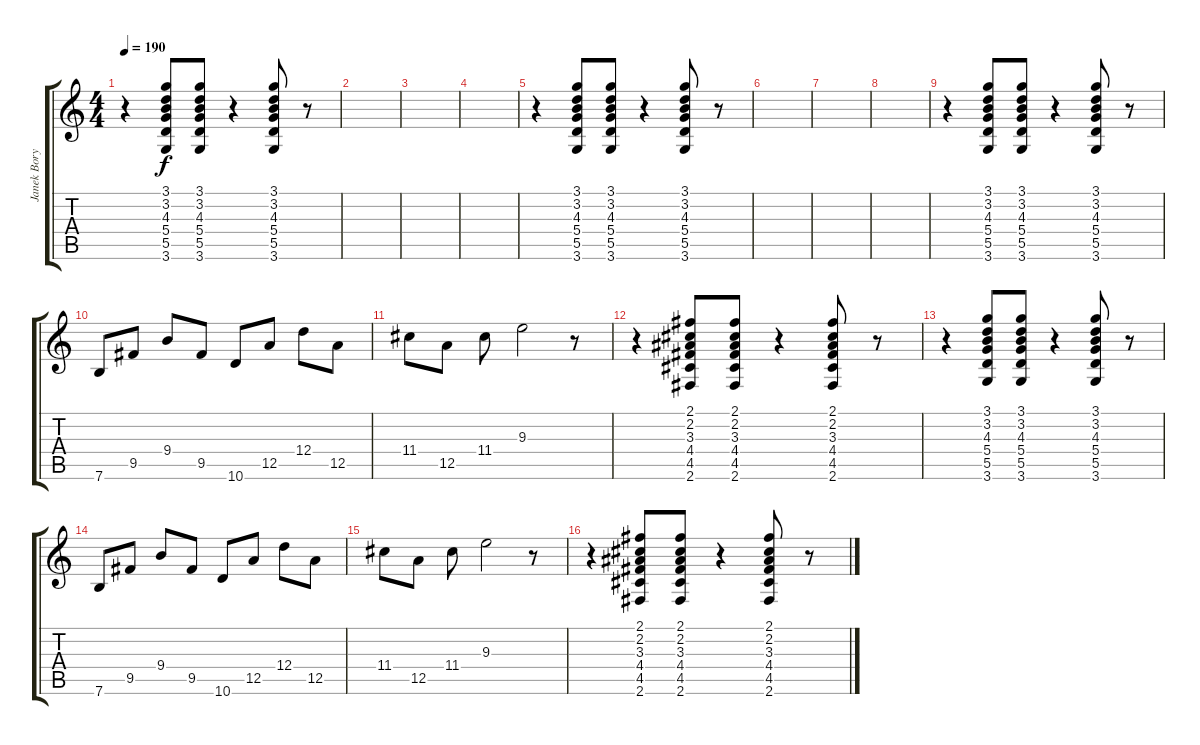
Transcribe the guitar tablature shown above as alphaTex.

\track ("Janek Borysewicz" "Janek Bory") {instrument acousticguitarsteel}
\staff {score tabs}
\tuning (E4 B3 G3 D3 A2 E2) {hide}
\ts (4 4)
\tempo 190
\clef g2
\ks c
r.4{dy f} (3.1 3.2 4.3 5.4 5.5 3.6).8 (3.1 3.2 4.3 5.4 5.5 3.6).8 r.4 (3.1 3.2 4.3 5.4 5.5 3.6).8 r.8 |
|
|
|
r.4 (3.1 3.2 4.3 5.4 5.5 3.6).8 (3.1 3.2 4.3 5.4 5.5 3.6).8 r.4 (3.1 3.2 4.3 5.4 5.5 3.6).8 r.8 |
|
|
|
r.4 (3.1 3.2 4.3 5.4 5.5 3.6).8 (3.1 3.2 4.3 5.4 5.5 3.6).8 r.4 (3.1 3.2 4.3 5.4 5.5 3.6).8 r.8 |
7.6.8 9.5.8 9.4.8 9.5.8 10.6.8 12.5.8 12.4.8 12.5.8 |
11.4.8 12.5.8 11.4.8 9.3.2 r.8 |
r.4 (2.1 2.2 3.3 4.4 4.5 2.6).8 (2.1 2.2 3.3 4.4 4.5 2.6).8 r.4 (2.1 2.2 3.3 4.4 4.5 2.6).8 r.8 |
r.4 (3.1 3.2 4.3 5.4 5.5 3.6).8 (3.1 3.2 4.3 5.4 5.5 3.6).8 r.4 (3.1 3.2 4.3 5.4 5.5 3.6).8 r.8 |
7.6.8 9.5.8 9.4.8 9.5.8 10.6.8 12.5.8 12.4.8 12.5.8 |
11.4.8 12.5.8 11.4.8 9.3.2 r.8 |
r.4 (2.1 2.2 3.3 4.4 4.5 2.6).8 (2.1 2.2 3.3 4.4 4.5 2.6).8 r.4 (2.1 2.2 3.3 4.4 4.5 2.6).8 r.8
